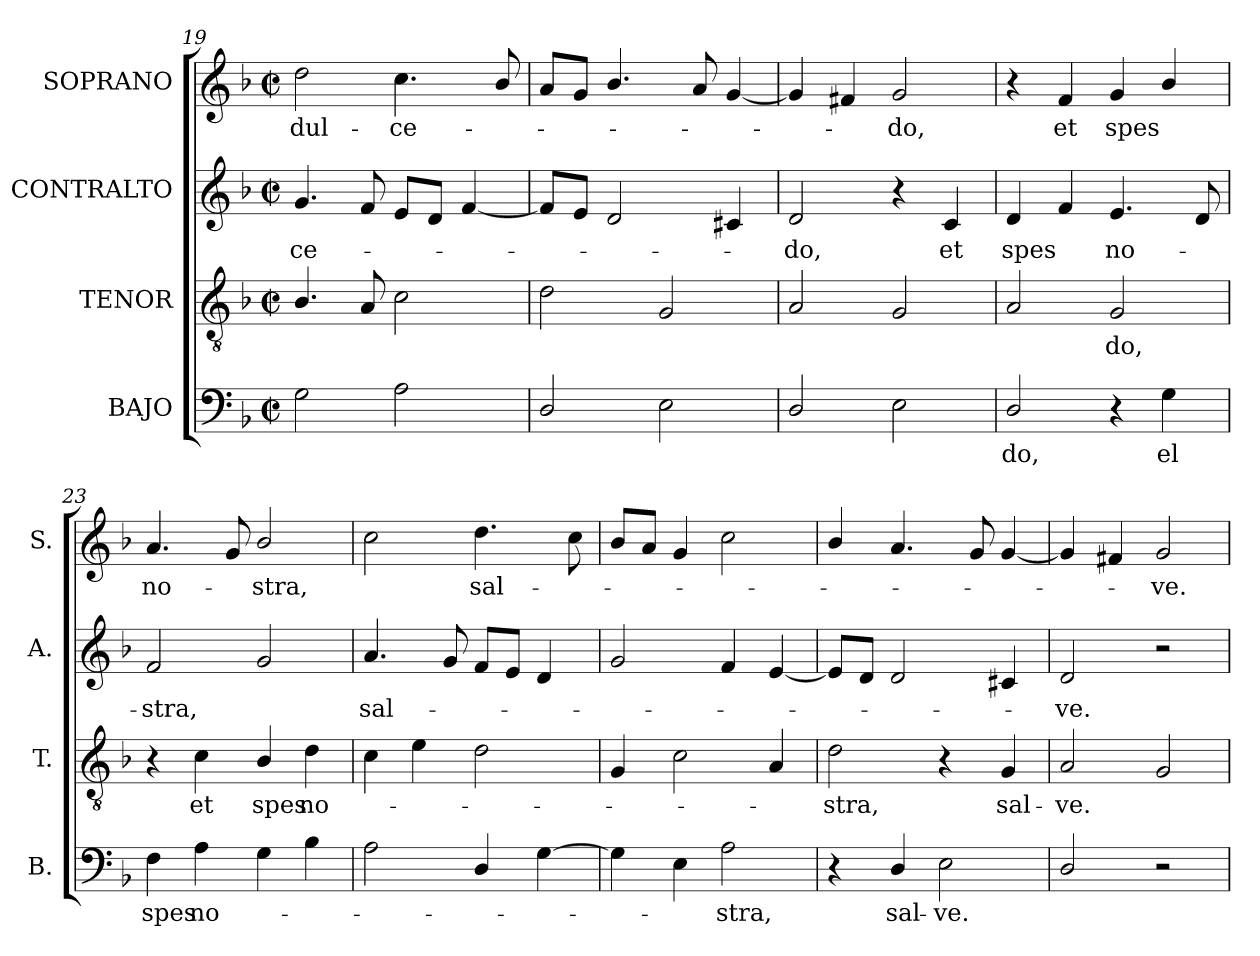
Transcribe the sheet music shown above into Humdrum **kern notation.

**kern	**text	**kern	**text	**kern	**text	**kern	**text
*part4	*part4	*part3	*part3	*part2	*part2	*part1	*part1
*staff4	*staff4	*staff3	*staff3	*staff2	*staff2	*staff1	*staff1
*I"BAJO	*	*I"TENOR	*	*I"CONTRALTO	*	*I"SOPRANO	*
*I'B.	*	*I'T.	*	*I'A.	*	*I'S.	*
*clefF4	*	*clefGv2	*	*clefG2	*	*clefG2	*
*	*	*ITrd7c12	*	*	*	*	*
*k[b-]	*	*k[b-]	*	*k[b-]	*	*k[b-]	*
*F:	*	*F:	*	*F:	*	*F:	*
*M2/2	*	*M2/2	*	*M2/2	*	*M2/2	*
*met(c|)	*	*met(c|)	*	*met(c|)	*	*met(c|)	*
=19	=19	=19	=19	=19	=19	=19	=19
!	!	!	!	!	!LO:LY:b:color=#000000	!	!
!	!	!	!	!	!	!	!LO:LY:b:color=#000000
2Gi\	.	4.BB-i/	.	4.gi/	-ce-	2ddi\	dul-
.	.	8AAi/	.	8fi/	.	.	.
!	!	!	!	!	!	!	!LO:LY:b:color=#000000
2Ai\	.	2Ci\	.	8ei/L	.	4.cci\	-ce-
.	.	.	.	8di/J	.	.	.
.	.	.	.	[4fi/	.	.	.
.	.	.	.	.	.	8b-i/	.
=20	=20	=20	=20	=20	=20	=20	=20
2Di/	.	2Di\	.	8fi/L]	.	8ai/L	.
.	.	.	.	8ei/J	.	8gi/J	.
.	.	.	.	2di/	.	4.b-i/	.
2Ei\	.	2GGi/	.	.	.	.	.
.	.	.	.	.	.	8ai/	.
.	.	.	.	4c#Xi/	.	[4gi/	.
!!LO:PB:g=z
=21	=21	=21	=21	=21	=21	=21	=21
!	!	!	!	!	!LO:LY:b:color=#000000	!	!
2Di/	.	2AAi/	.	2di/	-do,	4gi/]	.
.	.	.	.	.	.	4f#Xi/	.
!	!	!	!	!	!	!	!LO:LY:b:color=#000000
2Ei\	.	2GGi/	.	4r	.	2gi/	-do,
!	!	!	!	!	!LO:LY:b:color=#000000	!	!
.	.	.	.	4ci/	et	.	.
=22	=22	=22	=22	=22	=22	=22	=22
!	!LO:LY:b:color=#000000	!	!	!	!	!	!
!	!	!	!	!	!LO:LY:b:color=#000000	!	!
2Di/	-do,	2AAi/	.	4di/	spes	4r	.
!	!	!	!	!	!	!	!LO:LY:b:color=#000000
.	.	.	.	4fi/	.	4fi/	et
!	!	!	!LO:LY:b:color=#000000	!	!	!	!
!	!	!	!	!	!LO:LY:b:color=#000000	!	!
!	!	!	!	!	!	!	!LO:LY:b:color=#000000
4r	.	2GGi/	-do,	4.ei/	no-	4gi/	spes
!	!LO:LY:b:color=#000000	!	!	!	!	!	!
4Gi\	el	.	.	.	.	4b-i/	.
.	.	.	.	8di/	.	.	.
=23	=23	=23	=23	=23	=23	=23	=23
!	!LO:LY:b:color=#000000	!	!	!	!	!	!
!	!	!	!	!	!LO:LY:b:color=#000000	!	!
!	!	!	!	!	!	!	!LO:LY:b:color=#000000
4Fi\	spes	4r	.	2fi/	-stra,	4.ai/	no-
!	!LO:LY:b:color=#000000	!	!	!	!	!	!
!	!	!	!LO:LY:b:color=#000000	!	!	!	!
4Ai\	no-	4Ci\	et	.	.	.	.
.	.	.	.	.	.	8gi/	.
!	!	!	!LO:LY:b:color=#000000	!	!	!	!
!	!	!	!	!	!	!	!LO:LY:b:color=#000000
4Gi\	.	4BB-i/	spes	2gi/	.	2b-i/	-stra,
!	!	!	!LO:LY:b:color=#000000	!	!	!	!
4B-i\	.	4Di\	no-	.	.	.	.
=24	=24	=24	=24	=24	=24	=24	=24
!	!	!	!	!	!LO:LY:b:color=#000000	!	!
2Ai\	.	4Ci\	.	4.ai/	sal-	2cci\	.
.	.	4Ei\	.	.	.	.	.
.	.	.	.	8gi/	.	.	.
!	!	!	!	!	!	!	!LO:LY:b:color=#000000
4Di/	.	2Di\	.	8fi/L	.	4.ddi\	sal-
.	.	.	.	8ei/J	.	.	.
[4Gi\	.	.	.	4di/	.	.	.
.	.	.	.	.	.	8cci\	.
=25	=25	=25	=25	=25	=25	=25	=25
4Gi\]	.	4GGi/	.	2gi/	.	8b-i/L	.
.	.	.	.	.	.	8ai/J	.
4Ei\	.	2Ci\	.	.	.	4gi/	.
!	!LO:LY:b:color=#000000	!	!	!	!	!	!
2Ai\	-stra,	.	.	4fi/	.	2cci\	.
.	.	4AAi/	.	[4ei/	.	.	.
=26	=26	=26	=26	=26	=26	=26	=26
!	!	!	!LO:LY:b:color=#000000	!	!	!	!
4r	.	2Di\	-stra,	8ei/L]	.	4b-i/	.
.	.	.	.	8di/J	.	.	.
!	!LO:LY:b:color=#000000	!	!	!	!	!	!
4Di/	sal-	.	.	2di/	.	4.ai/	.
!	!LO:LY:b:color=#000000	!	!	!	!	!	!
2Ei\	-ve.	4r	.	.	.	.	.
.	.	.	.	.	.	8gi/	.
!	!	!	!LO:LY:b:color=#000000	!	!	!	!
.	.	4GGi/	sal-	4c#Xi/	.	[4gi/	.
=27	=27	=27	=27	=27	=27	=27	=27
!	!	!	!LO:LY:b:color=#000000	!	!	!	!
!	!	!	!	!	!LO:LY:b:color=#000000	!	!
2Di/	.	2AAi/	-ve.	2di/	-ve.	4gi/]	.
.	.	.	.	.	.	4f#Xi/	.
!	!	!	!	!	!	!	!LO:LY:b:color=#000000
2r	.	2GGi/	.	2r	.	2gi/	-ve.
=	=	=	=	=	=	=	=
*-	*-	*-	*-	*-	*-	*-	*-
